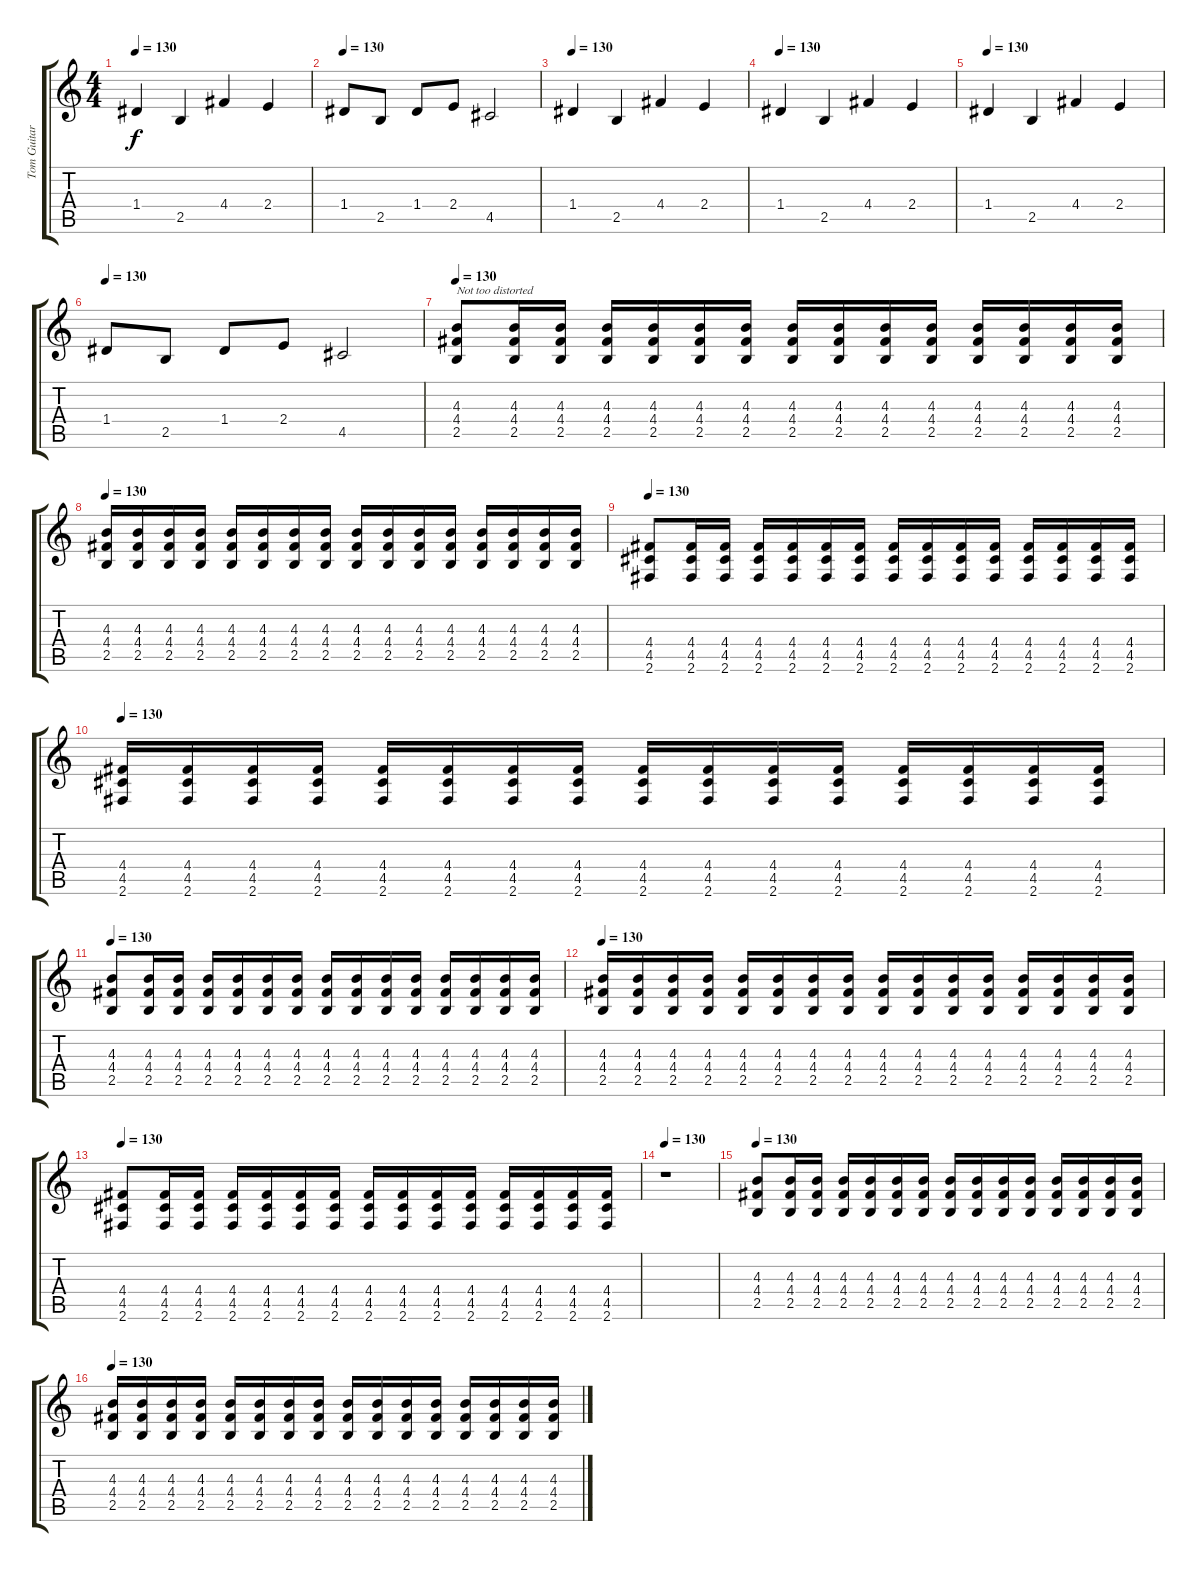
\track ("Tom Guitar 1" "Tom Guitar") {instrument distortionguitar}
\staff {score tabs}
\tuning (E4 B3 G3 D3 A2 E2) {hide}
\ts (4 4)
\tempo 130
\clef g2
\ks c
1.4.4{dy f volume 14} 2.5.4 4.4.4 2.4.4 |
\tempo 130
1.4.8 2.5.8 1.4.8 2.4.8 4.5.2 |
\tempo 130
1.4.4{volume 14} 2.5.4 4.4.4 2.4.4 |
\tempo 130
1.4.4{volume 14} 2.5.4 4.4.4 2.4.4 |
\tempo 130
1.4.4{volume 14} 2.5.4 4.4.4 2.4.4 |
\tempo 130
1.4.8 2.5.8 1.4.8 2.4.8 4.5.2 |
\tempo 130
(4.3 4.4 2.5).8{txt "Not too distorted"} (4.3 4.4 2.5).16 (4.3 4.4 2.5).16 (4.3 4.4 2.5).16 (4.3 4.4 2.5).16 (4.3 4.4 2.5).16 (4.3 4.4 2.5).16 (4.3 4.4 2.5).16 (4.3 4.4 2.5).16 (4.3 4.4 2.5).16 (4.3 4.4 2.5).16 (4.3 4.4 2.5).16 (4.3 4.4 2.5).16 (4.3 4.4 2.5).16 (4.3 4.4 2.5).16 |
\tempo 130
(4.3 4.4 2.5).16 (4.3 4.4 2.5).16 (4.3 4.4 2.5).16 (4.3 4.4 2.5).16 (4.3 4.4 2.5).16 (4.3 4.4 2.5).16 (4.3 4.4 2.5).16 (4.3 4.4 2.5).16 (4.3 4.4 2.5).16 (4.3 4.4 2.5).16 (4.3 4.4 2.5).16 (4.3 4.4 2.5).16 (4.3 4.4 2.5).16 (4.3 4.4 2.5).16 (4.3 4.4 2.5).16 (4.3 4.4 2.5).16 |
\tempo 130
(4.4 4.5 2.6).8 (4.4 4.5 2.6).16 (4.4 4.5 2.6).16 (4.4 4.5 2.6).16 (4.4 4.5 2.6).16 (4.4 4.5 2.6).16 (4.4 4.5 2.6).16 (4.4 4.5 2.6).16 (4.4 4.5 2.6).16 (4.4 4.5 2.6).16 (4.4 4.5 2.6).16 (4.4 4.5 2.6).16 (4.4 4.5 2.6).16 (4.4 4.5 2.6).16 (4.4 4.5 2.6).16 |
\tempo 130
(4.4 4.5 2.6).16 (4.4 4.5 2.6).16 (4.4 4.5 2.6).16 (4.4 4.5 2.6).16 (4.4 4.5 2.6).16 (4.4 4.5 2.6).16 (4.4 4.5 2.6).16 (4.4 4.5 2.6).16 (4.4 4.5 2.6).16 (4.4 4.5 2.6).16 (4.4 4.5 2.6).16 (4.4 4.5 2.6).16 (4.4 4.5 2.6).16 (4.4 4.5 2.6).16 (4.4 4.5 2.6).16 (4.4 4.5 2.6).16 |
\tempo 130
(4.3 4.4 2.5).8 (4.3 4.4 2.5).16 (4.3 4.4 2.5).16 (4.3 4.4 2.5).16 (4.3 4.4 2.5).16 (4.3 4.4 2.5).16 (4.3 4.4 2.5).16 (4.3 4.4 2.5).16 (4.3 4.4 2.5).16 (4.3 4.4 2.5).16 (4.3 4.4 2.5).16 (4.3 4.4 2.5).16 (4.3 4.4 2.5).16 (4.3 4.4 2.5).16 (4.3 4.4 2.5).16 |
\tempo 130
(4.3 4.4 2.5).16 (4.3 4.4 2.5).16 (4.3 4.4 2.5).16 (4.3 4.4 2.5).16 (4.3 4.4 2.5).16 (4.3 4.4 2.5).16 (4.3 4.4 2.5).16 (4.3 4.4 2.5).16 (4.3 4.4 2.5).16 (4.3 4.4 2.5).16 (4.3 4.4 2.5).16 (4.3 4.4 2.5).16 (4.3 4.4 2.5).16 (4.3 4.4 2.5).16 (4.3 4.4 2.5).16 (4.3 4.4 2.5).16 |
\tempo 130
(4.4 4.5 2.6).8 (4.4 4.5 2.6).16 (4.4 4.5 2.6).16 (4.4 4.5 2.6).16 (4.4 4.5 2.6).16 (4.4 4.5 2.6).16 (4.4 4.5 2.6).16 (4.4 4.5 2.6).16 (4.4 4.5 2.6).16 (4.4 4.5 2.6).16 (4.4 4.5 2.6).16 (4.4 4.5 2.6).16 (4.4 4.5 2.6).16 (4.4 4.5 2.6).16 (4.4 4.5 2.6).16 |
\tempo 130
r.1 |
\tempo 130
(4.3 4.4 2.5).8 (4.3 4.4 2.5).16 (4.3 4.4 2.5).16 (4.3 4.4 2.5).16 (4.3 4.4 2.5).16 (4.3 4.4 2.5).16 (4.3 4.4 2.5).16 (4.3 4.4 2.5).16 (4.3 4.4 2.5).16 (4.3 4.4 2.5).16 (4.3 4.4 2.5).16 (4.3 4.4 2.5).16 (4.3 4.4 2.5).16 (4.3 4.4 2.5).16 (4.3 4.4 2.5).16 |
\tempo 130
(4.3 4.4 2.5).16 (4.3 4.4 2.5).16 (4.3 4.4 2.5).16 (4.3 4.4 2.5).16 (4.3 4.4 2.5).16 (4.3 4.4 2.5).16 (4.3 4.4 2.5).16 (4.3 4.4 2.5).16 (4.3 4.4 2.5).16 (4.3 4.4 2.5).16 (4.3 4.4 2.5).16 (4.3 4.4 2.5).16 (4.3 4.4 2.5).16 (4.3 4.4 2.5).16 (4.3 4.4 2.5).16 (4.3 4.4 2.5).16
